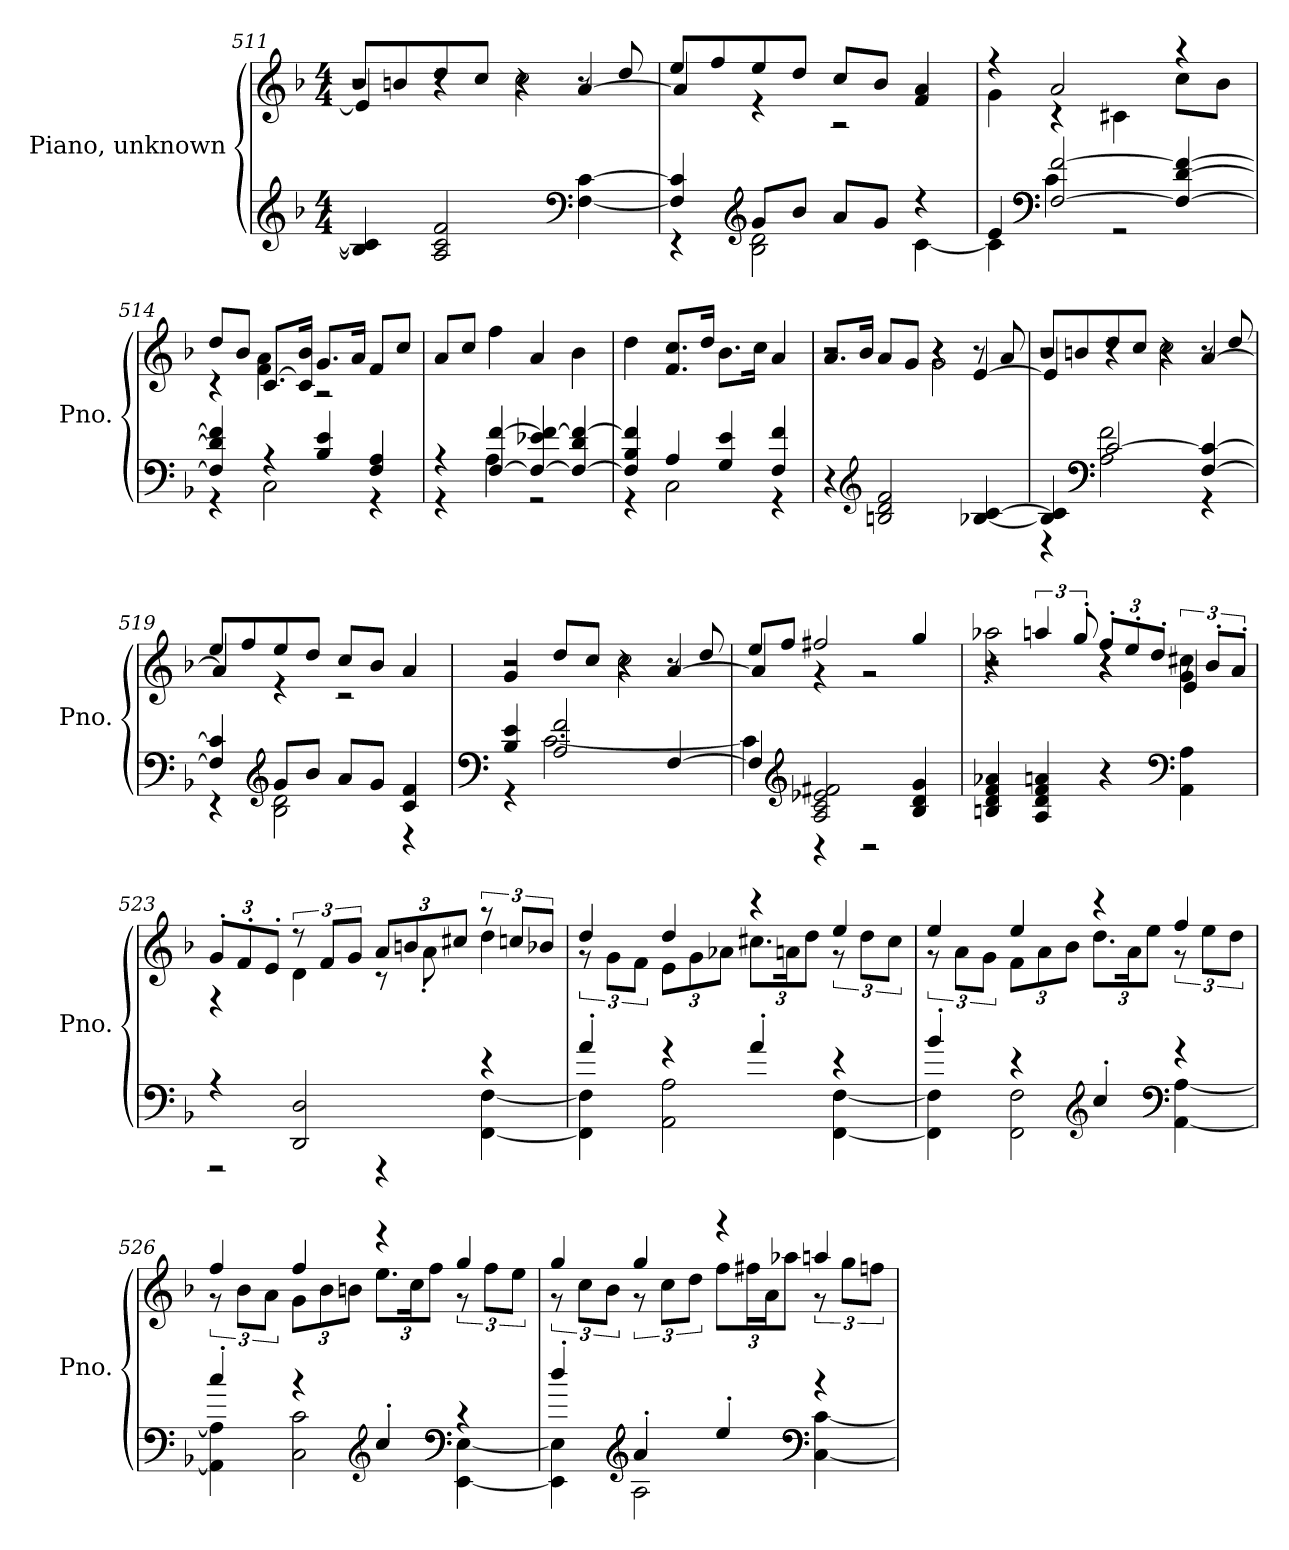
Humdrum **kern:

**kern	**kern
*part1	*part1
*staff2	*staff1
*I"Piano, unknown	*
*I'Pno.	*
!!LO:LB:g=z
*clefG2	*clefG2
*k[b-]	*k[b-]
*M4/4	*M4/4
=511	=511
*	*^
*	*	*^
4B-/] 4c/]	8b-/L	2r	4e/]
.	8bn/	.	.
2A/ 2c/ 2f/	8dd/	.	4r
.	8cc/J	.	.
.	4r	2cc\	4r
*clefF4	*	*	*
[4F\ [4c\	8r	.	[4a/
.	8dd/	.	.
*	*	*v	*v
=512	=512	=512
*^	*	*
4F/] 4c/]	4r	8ee/L	4a/]
.	.	8ff/	.
*clefG2	*	*	*
8g/L	2B-\ 2d\	8ee/	4r
8b-/J	.	8dd/J	.
8a/L	.	8cc/L	2r
8g/J	.	8b-/J	.
4r	[4c\	4f/ 4a/	.
=513	=513	=513	=513
4e/	4c\]	4r	4g\
*clefF4	*	*	*
[2F/ [2f/	4c\	2a/	4r
.	2r	.	4c#X\
4F/_ [4d/ 4f/_	.	4r	8cc\L
.	.	.	8b-\J
=514	=514	=514	=514
4F/] 4d/] 4f/]	4r	8dd/L	4r
.	.	8b-/J	.
4r	2C\	[8.c/L	4f\ 4a\
.	.	16c/] 16b-/Jk	.
4B-/ 4e/	.	8.g/L	2r
.	.	16a/Jk	.
4F/ 4A/	4r	8f/L	.
.	.	8cc/J	.
*	*	*v	*v
!!LO:LB:g=z
=515	=515	=515
4r	4r	8a/L
.	.	8cc/J
[4F/ [4f/	4A\	4ff\
4F/_ 4e-X/ 4f/_	2r	4a/
4F/_ 4d/ 4f/_	.	4b-\
=516	=516	=516
4F/] 4B-/ 4f/]	4r	4dd\
4A/	2C\	8.f/ 8.cc/L
.	.	16dd/Jk
4G/ 4e/	.	8.b-\L
.	.	16cc\Jk
4F/ 4f/	4r	4a/
*v	*v	*
=517	=517
*	*^
*	*	*^
4r	8.a/L	2r	2r
.	16b-/Jk	.	.
*clefG2	*	*	*
2Bn/ 2d/ 2f/	8a/L	.	.
.	8g/J	.	.
.	4r	2g\	4r
[4B-X/ [4c/	8r	.	[4e/
.	8a/	.	.
=518	=518	=518	=518
*^	*	*	*
4B-/] 4c/]	4r	8b-/L	2r	4e/]
.	.	8bn/	.	.
*clefF4	*	*	*	*
[2c/	2A\ 2f\	8dd/	.	4r
.	.	8cc/J	.	.
.	.	4r	2cc\	4r
[4F/ 4c/_	4r	8r	.	[4a/
.	.	8dd/	.	.
*	*	*	*v	*v
=519	=519	=519	=519
4F/] 4c/]	4r	8ee/L	4a/]
.	.	8ff/	.
*clefG2	*	*	*
8g/L	2B-\ 2d\	8ee/	4r
8b-/J	.	8dd/J	.
8a/L	.	8cc/L	2r
8g/J	.	8b-/J	.
4c/ 4f/	4r	4a/	.
*	*	*v	*v
!!LO:LB:g=z
=520	=520	=520
*clefF4	*	*
*	*	*^
*	*	*	*^
4B-/ 4e/	4r	4g/	2r	2r
2A/ 2f/	[2.c\	8dd/L	.	.
.	.	8cc/J	.	.
.	.	4r	2cc\	4r
[4F/	.	8r	.	[4a/
.	.	8dd/	.	.
*	*	*	*v	*v
=521	=521	=521	=521
4F/]	4c\]	8ee/L	4a/]
.	.	8ff/J	.
*clefG2	*	*	*
2A/ 2c/ 2e-X/ 2f#X/	4r	2ff#X/	4r
.	2r	.	2r
4B-/ 4d/ 4g/	.	4gg/	.
*v	*v	*	*
=522	=522	=522
*	*	*^
4Bn/ 4d/ 4f/ 4a-X/	4r	2aa-X'\	2r
4A/ 4d/ 4f/ 4an/	6aan/	.	.
.	12gg'/	.	.
*	*Xbrackettup	*	*
4r	12ff'/L	4r	4r
.	12ee'/	.	.
.	12dd'/J	.	.
*clefF4	*	*	*
*	*brackettup	*	*
4AA\ 4A\	12r	4g\ 4cc#X\	4e/
.	12b-'/L	.	.
.	12a'/J	.	.
*	*v	*v	*v
=523	=523
*^	*
*	*	*Xbrackettup
*	*	*^
4r	2r	12g'/L	4r
.	.	12f'/	.
.	.	12e'/J	.
*	*	*brackettup	*
2DD/ 2D/	.	12r	4d\
.	.	12f/L	.
.	.	12g/J	.
*	*	*Xbrackettup	*
.	4r	12a/L	8r
.	.	12bn/	.
.	.	.	8a'\
.	.	12cc#X/J	.
*	*	*brackettup	*
4r	[4FF\ [4F\	12r	4dd\
.	.	12ccn/L	.
.	.	12b-X/J	.
!!LO:LB:g=z	!!
=524	=524	=524	=524
4a'/	4FF\] 4F\]	4dd/	12r
.	.	.	12g\L
.	.	.	12f\J
*	*	*	*Xbrackettup
4r	2AA\ 2A\	4dd/	12e\L
.	.	.	12g\
.	.	.	12a-X\J
4a'/	.	4r	12.cc#X\L
.	.	.	24an\K
.	.	.	12dd\J
*	*	*	*brackettup
4r	[4FF\ [4F\	4ee/	12r
.	.	.	12dd\L
.	.	.	12cc#\J
=525	=525	=525	=525
4b-'/	4FF\] 4F\]	4ee/	12r
.	.	.	12a\L
.	.	.	12g\J
*	*	*	*Xbrackettup
4r	2FF\ 2F\	4ee/	12f\L
.	.	.	12a\
.	.	.	12b-\J
*clefG2	*	*	*
4cc'/	.	4r	12.dd\L
.	.	.	24a\K
.	.	.	12ee\J
*clefF4	*	*	*
*	*	*	*brackettup
4r	[4AA\ [4A\	4ff/	12r
.	.	.	12ee\L
.	.	.	12dd\J
=526	=526	=526	=526
4cc'/	4AA\] 4A\]	4ff/	12r
.	.	.	12b-\L
.	.	.	12a\J
*	*	*	*Xbrackettup
4r	2C\ 2c\	4ff/	12g\L
.	.	.	12b-\
.	.	.	12bn\J
*clefG2	*	*	*
4cc'/	.	4r	12.ee\L
.	.	.	24cc\K
.	.	.	12ff\J
*clefF4	*	*	*
*	*	*	*brackettup
4r	[4EE\ [4E\	4gg/	12r
.	.	.	12ff\L
.	.	.	12ee\J
!!LO:LB:g=z	!!
=527	=527	=527	=527
4dd'/	4EE\] 4E\]	4gg/	12r
.	.	.	12cc\L
.	.	.	12b-\J
*clefG2	*	*	*
4a'/	2A\	4gg/	12r
.	.	.	12cc\L
.	.	.	12dd\J
*	*	*	*Xbrackettup
4ee'/	.	4r	12ff\L
.	.	.	24ff#X\L
.	.	.	24a\J
.	.	.	12aa-X\J
*clefF4	*	*	*
*	*	*	*brackettup
4r	[4C\ [4c\	4aan/	12r
.	.	.	12gg\L
.	.	.	12ffn\J
*v	*v	*	*
*	*v	*v
=	=
*-	*-
